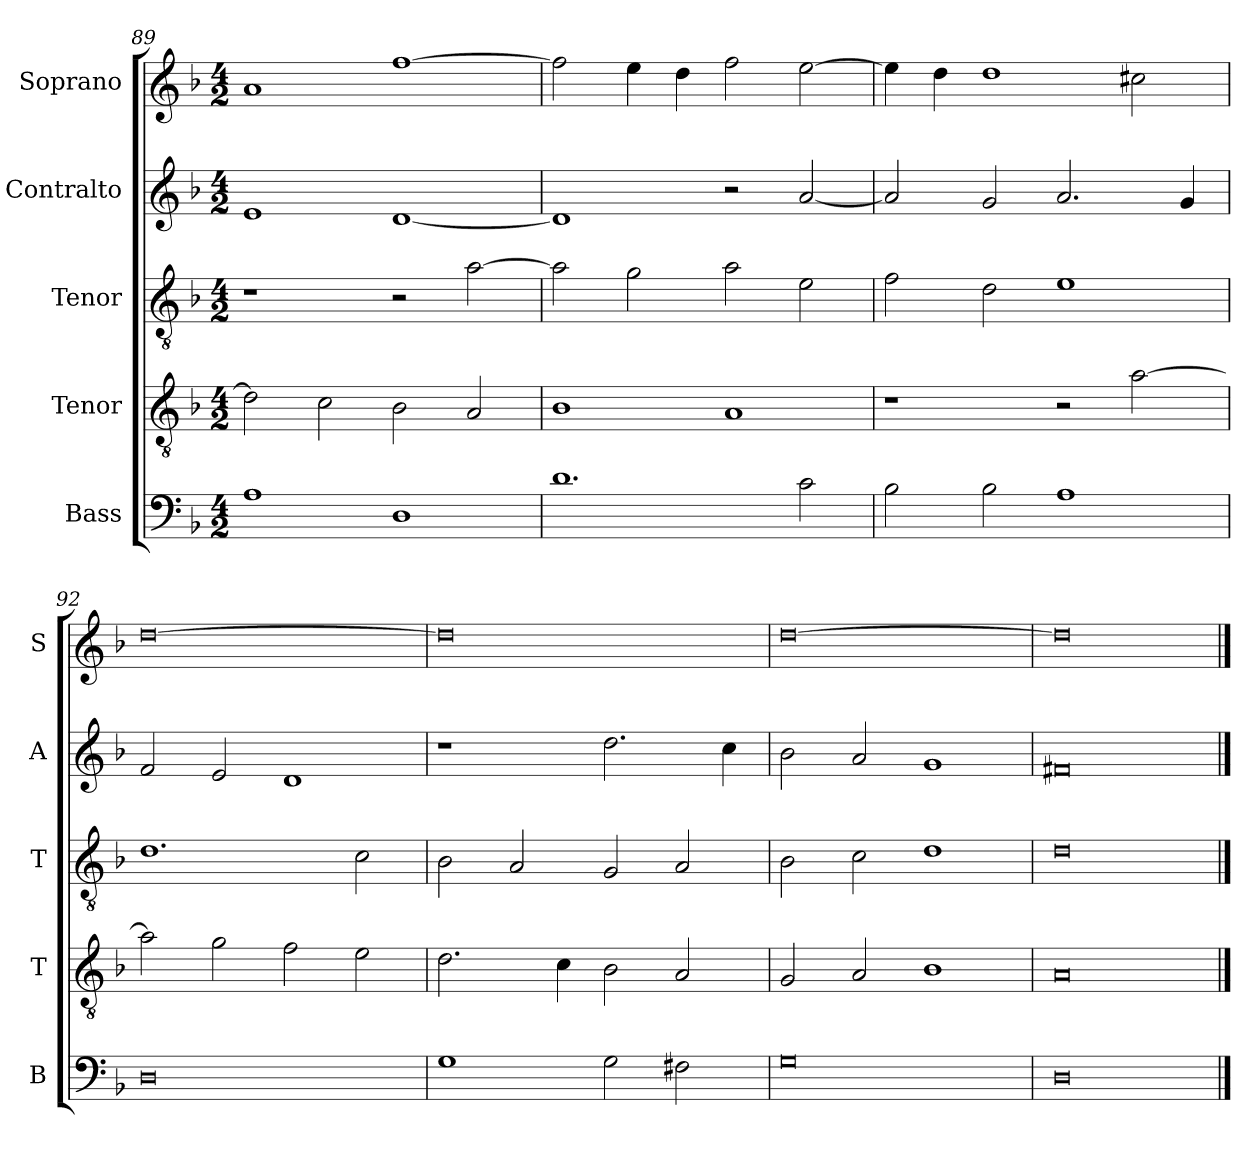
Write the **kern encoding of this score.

**kern	**kern	**kern	**kern	**kern
*part5	*part4	*part3	*part2	*part1
*staff5	*staff4	*staff3	*staff2	*staff1
*I"Bass	*I"Tenor	*I"Tenor	*I"Contralto	*I"Soprano
*I'B	*I'T	*I'T	*I'A	*I'S
*clefF4	*clefGv2	*clefGv2	*clefG2	*clefG2
*k[b-]	*k[b-]	*k[b-]	*k[b-]	*k[b-]
*D:aeo	*D:aeo	*D:aeo	*D:aeo	*D:aeo
*M4/2	*M4/2	*M4/2	*M4/2	*M4/2
=89	=89	=89	=89	=89
1A	2d]	1r	1e	1a
.	2c	.	.	.
1D	2B-	2r	[1d	[1ff
.	2A	[2a	.	.
=90	=90	=90	=90	=90
1.d	1B-	2a]	1d]	2ff]
.	.	2g	.	4ee
.	.	.	.	4dd
.	1A	2a	2r	2ff
2c	.	2e	[2a	[2ee
=91	=91	=91	=91	=91
2B-	1r	2f	2a]	4ee]
.	.	.	.	4dd
2B-	.	2d	2g	1dd
1A	2r	1e	2.a	.
.	[2a	.	.	2cc#X
.	.	.	4g	.
=92	=92	=92	=92	=92
0D	2a]	1.d	2f	[0dd
.	2g	.	2e	.
.	2f	.	1d	.
.	2e	2c	.	.
=93	=93	=93	=93	=93
1G	2.d	2B-	1r	0dd]
.	.	2A	.	.
.	4c	.	.	.
2G	2B-	2G	2.dd	.
2F#X	2A	2A	.	.
.	.	.	4cc	.
=94	=94	=94	=94	=94
0G	2G	2B-	2b-	[0dd
.	2A	2c	2a	.
.	1B-	1d	1g	.
=95	=95	=95	=95	=95
0D	0A	0d	0f#X	0dd]
==	==	==	==	==
*-	*-	*-	*-	*-
